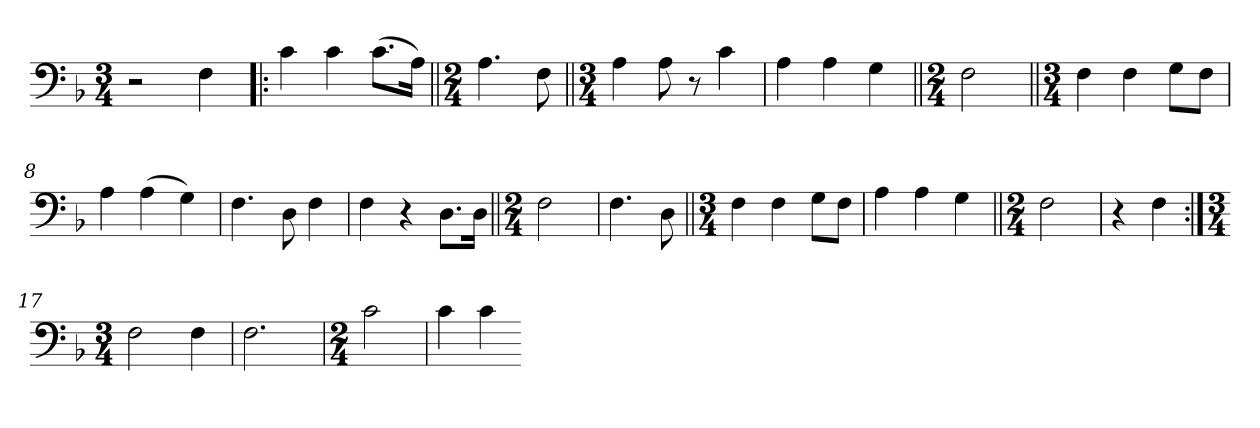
**kern
*part1
*staff1
*clefF4
*k[b-]
*M3/4
=1
2r
4F\
=2!|:
4c\
4c\
(8.c\L
16A\Jk)
=3||
*M2/4
4.A\
8F\
=4||
*M3/4
4A\
8A\
8r
4c\
=5
4A\
4A\
4G\
=6||
*M2/4
2F\
=7||
*M3/4
4F\
4F\
8G\L
8F\J
=8
4A\
(4A\
4G\)
=9
4.F\
8D\
4F\
=10
4F\
4r
8.D\L
16D\Jk
=11||
*M2/4
2F\
=12
4.F\
8D\
=13||
*M3/4
4F\
4F\
8G\L
8F\J
=14
4A\
4A\
4G\
=15||
*M2/4
2F\
=16
4r
4F\
=17:|!
*M3/4
2F\
4F\
=18
2.F\
=19
*M2/4
2c\
=20
4c\
4c\
=-
*-
